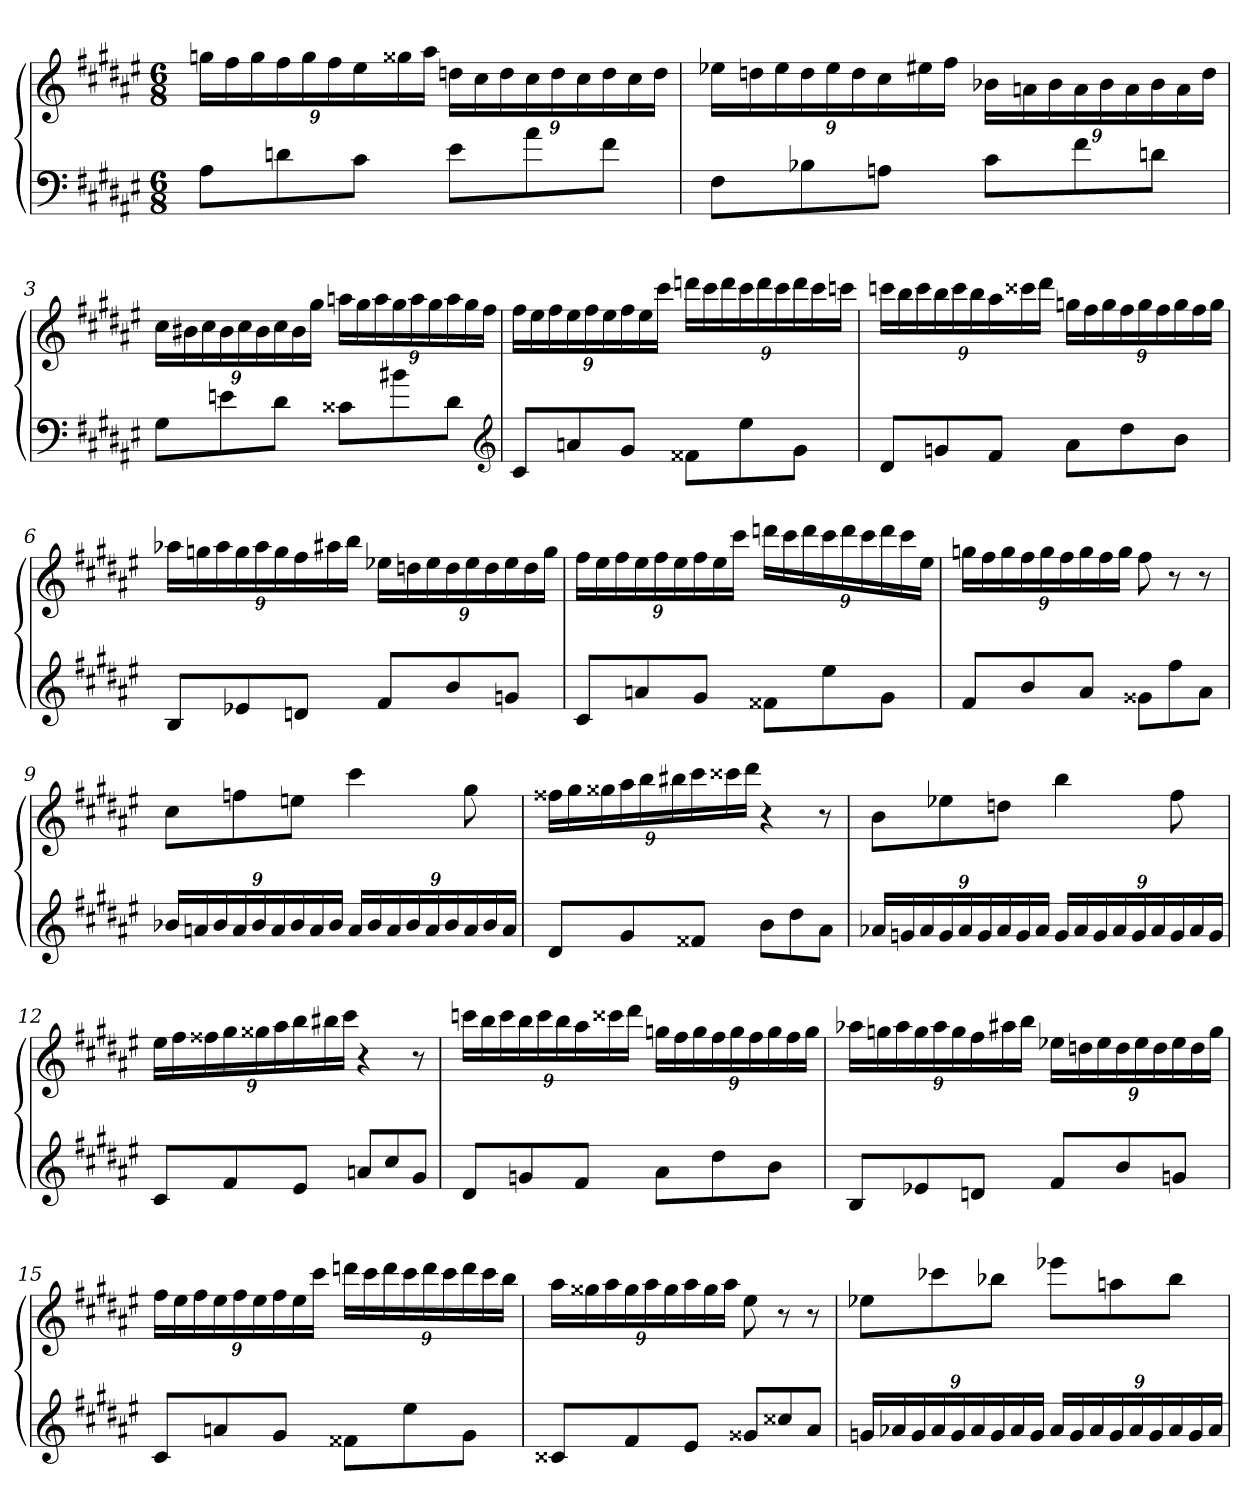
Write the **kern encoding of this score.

**kern	**kern
*part1	*part1
*staff2	*staff1
*clefF4	*clefG2
*k[f#c#g#d#a#e#]	*k[f#c#g#d#a#e#]
*F#:	*F#:
*M6/8	*M6/8
=1	=1
8A#L	24ggnLL
.	24ff#
.	24gg
8dn	24ff#
.	24gg
.	24ff#
8c#J	24ee#
.	24gg##X
.	24aa#JJ
8e#L	24ddnLL
.	24cc#
.	24dd
8a#	24cc#
.	24dd
.	24cc#
8f#J	24dd
.	24cc#
.	24ddJJ
=2	=2
8F#L	24ee-XLL
.	24ddn
.	24ee-
8B-X	24dd
.	24ee-
.	24dd
8AnJ	24cc#
.	24ee#X
.	24ff#JJ
8c#L	24b-XLL
.	24an
.	24b-
8f#	24a
.	24b-
.	24a
8dnJ	24b-
.	24a
.	24ddJJ
=3	=3
8G#L	24cc#LL
.	24b#X
.	24cc#
8en	24b#
.	24cc#
.	24b#
8d#J	24cc#
.	24b#
.	24gg#JJ
8c##XL	24aanLL
.	24gg#
.	24aa
8b#X	24gg#
.	24aa
.	24gg#
8d#J	24aa
.	24gg#
.	24ff#JJ
*clefG2	*
=4	=4
8c#L	24ff#LL
.	24ee#
.	24ff#
8an	24ee#
.	24ff#
.	24ee#
8g#J	24ff#
.	24ee#
.	24ccc#JJ
8f##XL	24dddnLL
.	24ccc#
.	24ddd
8ee#	24ccc#
.	24ddd
.	24ccc#
8g#J	24ddd
.	24ccc#
.	24cccnJJ
=5	=5
8d#L	24cccnLL
.	24bb
.	24ccc
8gn	24bb
.	24ccc
.	24bb
8f#J	24aa#
.	24ccc##X
.	24ddd#JJ
8a#L	24ggnLL
.	24ff#
.	24gg
8dd#	24ff#
.	24gg
.	24ff#
8bJ	24gg
.	24ff#
.	24ggJJ
=6	=6
8BL	24aa-XLL
.	24ggn
.	24aa-
8e-X	24gg
.	24aa-
.	24gg
8dnJ	24ff#
.	24aa#X
.	24bbJJ
8f#L	24ee-XLL
.	24ddn
.	24ee-
8b	24dd
.	24ee-
.	24dd
8gnJ	24ee-
.	24dd
.	24ggJJ
=7	=7
8c#L	24ff#LL
.	24ee#
.	24ff#
8an	24ee#
.	24ff#
.	24ee#
8g#J	24ff#
.	24ee#
.	24ccc#JJ
8f##XL	24dddnLL
.	24ccc#
.	24ddd
8ee#	24ccc#
.	24ddd
.	24ccc#
8g#J	24ddd
.	24ccc#
.	24ee#JJ
=8	=8
8f#L	24ggnLL
.	24ff#
.	24gg
8b	24ff#
.	24gg
.	24ff#
8a#J	24gg
.	24ff#
.	24ggJJ
8g##XL	8ff#
8ff#	8r
8a#J	8r
=9	=9
24b-XLL	8cc#L
24an	.
24b-	.
24a	8ffn
24b-	.
24a	.
24b-	8eenJ
24a	.
24b-JJ	.
24aLL	4ccc#
24b-	.
24a	.
24b-	.
24a	.
24b-	.
24a	8gg#
24b-	.
24aJJ	.
=10	=10
8d#L	24ff##XLL
.	24gg#
.	24gg##X
8g#	24aa#
.	24bb
.	24bb#X
8f##XJ	24ccc#
.	24ccc##X
.	24ddd#JJ
8bL	4r
8dd#	.
8a#J	8r
=11	=11
24a-XLL	8bL
24gn	.
24a-	.
24g	8ee-X
24a-	.
24g	.
24a-	8ddnJ
24g	.
24a-JJ	.
24gLL	4bb
24a-	.
24g	.
24a-	.
24g	.
24a-	.
24g	8ff#
24a-	.
24gJJ	.
=12	=12
8c#L	24ee#LL
.	24ff#
.	24ff##X
8f#	24gg#
.	24gg##X
.	24aa#
8e#J	24bb
.	24bb#X
.	24ccc#JJ
8anL	4r
8cc#	.
8g#J	8r
=13	=13
8d#L	24cccnLL
.	24bb
.	24ccc
8gn	24bb
.	24ccc
.	24bb
8f#J	24aa#
.	24ccc##X
.	24ddd#JJ
8a#L	24ggnLL
.	24ff#
.	24gg
8dd#	24ff#
.	24gg
.	24ff#
8bJ	24gg
.	24ff#
.	24ggJJ
=14	=14
8BL	24aa-XLL
.	24ggn
.	24aa-
8e-X	24gg
.	24aa-
.	24gg
8dnJ	24ff#
.	24aa#X
.	24bbJJ
8f#L	24ee-XLL
.	24ddn
.	24ee-
8b	24dd
.	24ee-
.	24dd
8gnJ	24ee-
.	24dd
.	24ggJJ
=15	=15
8c#L	24ff#LL
.	24ee#
.	24ff#
8an	24ee#
.	24ff#
.	24ee#
8g#J	24ff#
.	24ee#
.	24ccc#JJ
8f##XL	24dddnLL
.	24ccc#
.	24ddd
8ee#	24ccc#
.	24ddd
.	24ccc#
8g#J	24ddd
.	24ccc#
.	24bbJJ
=16	=16
8c##XL	24aa#LL
.	24gg##X
.	24aa#
8f#	24gg##
.	24aa#
.	24gg##
8e#J	24aa#
.	24gg##
.	24aa#JJ
8g##XL	8ee#
8cc##X	8r
8a#J	8r
=17	=17
24gnLL	8ee-XL
24a-X	.
24g	.
24a-	8ccc-X
24g	.
24a-	.
24g	8bb-XJ
24a-	.
24gJJ	.
24a-LL	8eee-XL
24g	.
24a-	.
24g	8aan
24a-	.
24g	.
24a-	8bb-J
24g	.
24a-JJ	.
=	=
*-	*-
